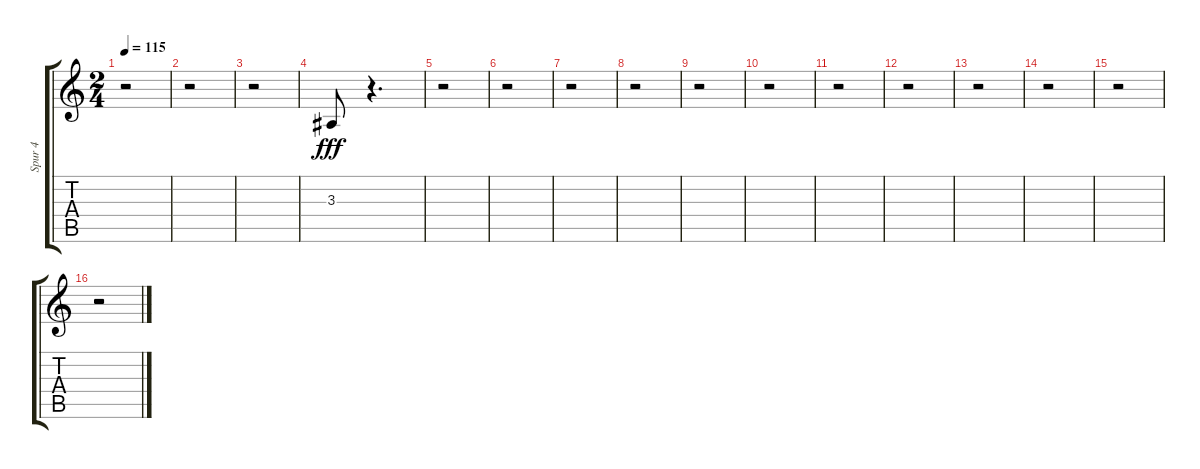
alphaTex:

\track ("Spur 4" "Spur 4") {instrument brasssection}
\staff {score tabs}
\tuning (E4 B3 G3 D3 A2 E2) {hide}
\ts (2 4)
\tempo 115
\clef g2
\ks c
r.2{dy fff} |
r.2 |
r.2 |
3.3.8 r.4{d} |
r.2 |
r.2 |
r.2 |
r.2 |
r.2 |
r.2 |
r.2 |
r.2 |
r.2 |
r.2 |
r.2 |
r.2
